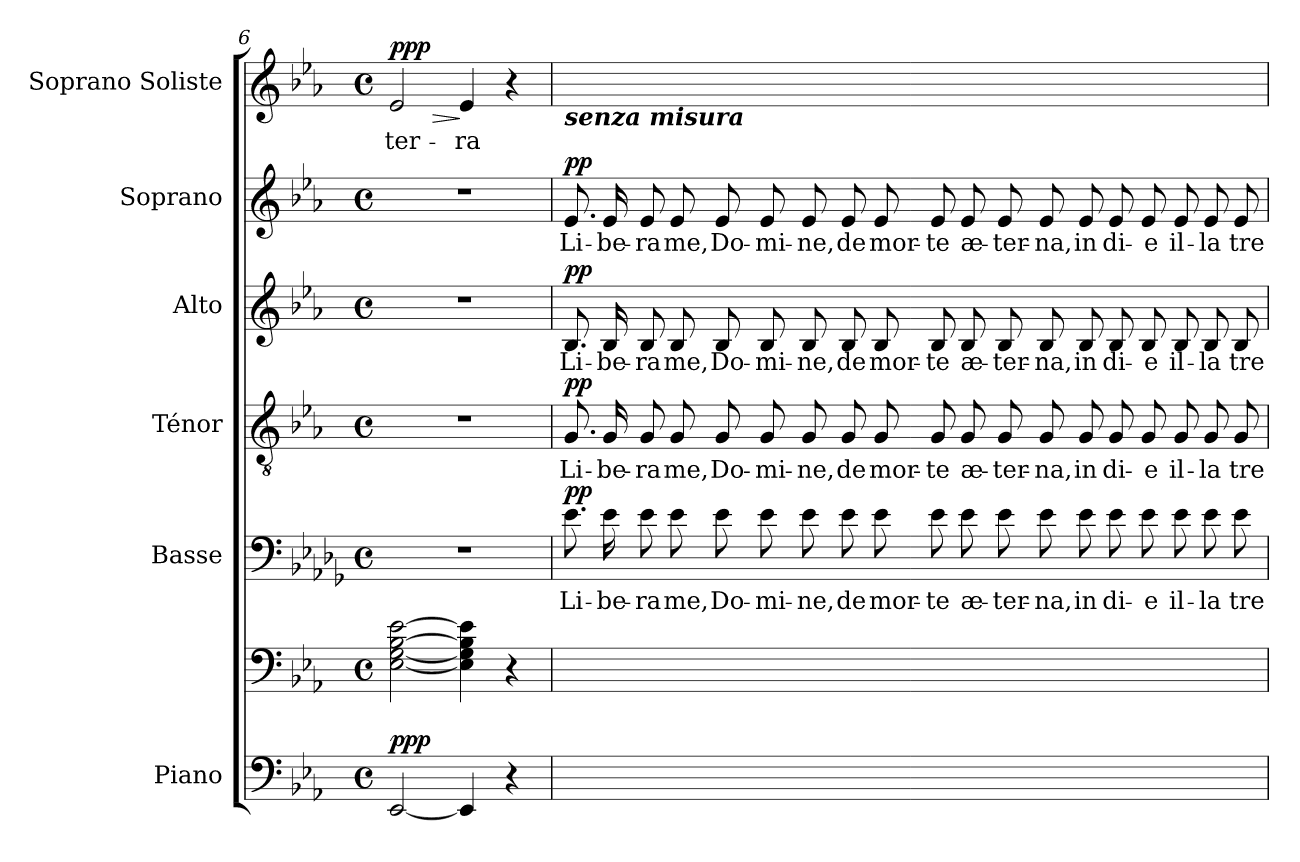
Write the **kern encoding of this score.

**kern	**kern	**dynam	**kern	**text	**dynam	**kern	**text	**dynam	**kern	**text	**dynam	**kern	**text	**dynam	**kern	**text	**dynam
*part6	*part6	*part6	*part5	*part5	*part5	*part4	*part4	*part4	*part3	*part3	*part3	*part2	*part2	*part2	*part1	*part1	*part1
*staff7	*staff6	*staff6/7	*staff5	*staff5	*staff5	*staff4	*staff4	*staff4	*staff3	*staff3	*staff3	*staff2	*staff2	*staff2	*staff1	*staff1	*staff1
*I"Piano	*	*	*I"Basse	*	*	*I"Ténor	*	*	*I"Alto	*	*	*I"Soprano	*	*	*I"Soprano Soliste	*	*
*I'Pno.	*	*	*I'B.	*	*	*I'T.	*	*	*I'A.	*	*	*I'S.	*	*	*	*	*
!!LO:PB:g=z
*clefF4	*clefF4	*	*clefF4	*	*	*clefGv2	*	*	*clefG2	*	*	*clefG2	*	*	*clefG2	*	*
*	*	*	*ITrd8c14	*	*	*	*	*	*	*	*	*	*	*	*	*	*
*k[b-e-a-]	*k[b-e-a-]	*	*k[b-e-a-d-g-]	*	*	*k[b-e-a-]	*	*	*k[b-e-a-]	*	*	*k[b-e-a-]	*	*	*k[b-e-a-]	*	*
*M4/4	*M4/4	*	*M4/4	*	*	*M4/4	*	*	*M4/4	*	*	*M4/4	*	*	*M4/4	*	*
*met(c)	*met(c)	*	*met(c)	*	*	*met(c)	*	*	*met(c)	*	*	*met(c)	*	*	*met(c)	*	*
=6	=6	=6	=6	=6	=6	=6	=6	=6	=6	=6	=6	=6	=6	=6	=6	=6	=6
!	!	!LO:DY:a=2	!	!	!	!	!	!	!	!	!	!	!	!	!	!	!LO:HP:b
!	!	!	!	!	!	!	!	!	!	!	!	!	!	!	!	!	!LO:DY:n=1:a
[2EE-/	[2E-\ [2G\ [2B-\ [2e-\	ppp	1r	.	.	1r	.	.	1r	.	.	1r	.	.	2e-/	ter-	> ppp
4EE-/]	4E-\] 4G\] 4B-\] 4e-\]	.	.	.	.	.	.	.	.	.	.	.	.	.	4e-/	-ra	]
4r	4r	.	.	.	.	.	.	.	.	.	.	.	.	.	4r	.	.
=7	=7	=7	=7	=7	=7	=7	=7	=7	=7	=7	=7	=7	=7	=7	=7	=7	=7
*	*	*	*	*	*	*	*	*	*	*	*	*	*	*	*MM50	*	*
!	!	!	!	!	!	!	!	!	!	!	!	!	!	!	!LO:TX:b:Bi:t=senza misura	!	!
!	!	!	!	!	!LO:DY:a	!	!	!LO:DY:a	!	!	!LO:DY:a	!	!	!LO:DY:a	!	!	!
0ryy	0ryy	.	8.E-i\	Li-	pp	8.G/	Li-	pp	8.B-/	Li-	pp	8.e-/	Li-	pp	0ryy	.	.
.	.	.	16E-i\	-be-	.	16G/	-be-	.	16B-/	-be-	.	16e-/	-be-	.	.	.	.
.	.	.	8E-i\	-ra	.	8G/	-ra	.	8B-/	-ra	.	8e-/	-ra	.	.	.	.
.	.	.	8E-i\	me,	.	8G/	me,	.	8B-/	me,	.	8e-/	me,	.	.	.	.
.	.	.	8E-i\	Do-	.	8G/	Do-	.	8B-/	Do-	.	8e-/	Do-	.	.	.	.
.	.	.	8E-i\	-mi-	.	8G/	-mi-	.	8B-/	-mi-	.	8e-/	-mi-	.	.	.	.
.	.	.	8E-i\	-ne,	.	8G/	-ne,	.	8B-/	-ne,	.	8e-/	-ne,	.	.	.	.
.	.	.	8E-i\	de	.	8G/	de	.	8B-/	de	.	8e-/	de	.	.	.	.
.	.	.	8E-i\	mor-	.	8G/	mor-	.	8B-/	mor-	.	8e-/	mor-	.	.	.	.
.	.	.	8E-i\	-te	.	8G/	-te	.	8B-/	-te	.	8e-/	-te	.	.	.	.
.	.	.	8E-i\	æ-	.	8G/	æ-	.	8B-/	æ-	.	8e-/	æ-	.	.	.	.
.	.	.	8E-i\	-ter-	.	8G/	-ter-	.	8B-/	-ter-	.	8e-/	-ter-	.	.	.	.
.	.	.	8E-i\	-na,	.	8G/	-na,	.	8B-/	-na,	.	8e-/	-na,	.	.	.	.
.	.	.	8E-i\	in	.	8G/	in	.	8B-/	in	.	8e-/	in	.	.	.	.
.	.	.	8E-i\	di-	.	8G/	di-	.	8B-/	di-	.	8e-/	di-	.	.	.	.
.	.	.	8E-i\	-e	.	8G/	-e	.	8B-/	-e	.	8e-/	-e	.	.	.	.
4ryy	4ryy	.	8E-i\	il-	.	8G/	il-	.	8B-/	il-	.	8e-/	il-	.	4ryy	.	.
.	.	.	8E-i\	-la	.	8G/	-la	.	8B-/	-la	.	8e-/	-la	.	.	.	.
8ryy	8ryy	.	8E-i\	tre-	.	8G/	tre-	.	8B-/	tre-	.	8e-/	tre-	.	8ryy	.	.
=	=	=	=	=	=	=	=	=	=	=	=	=	=	=	=	=	=
*-	*-	*-	*-	*-	*-	*-	*-	*-	*-	*-	*-	*-	*-	*-	*-	*-	*-
